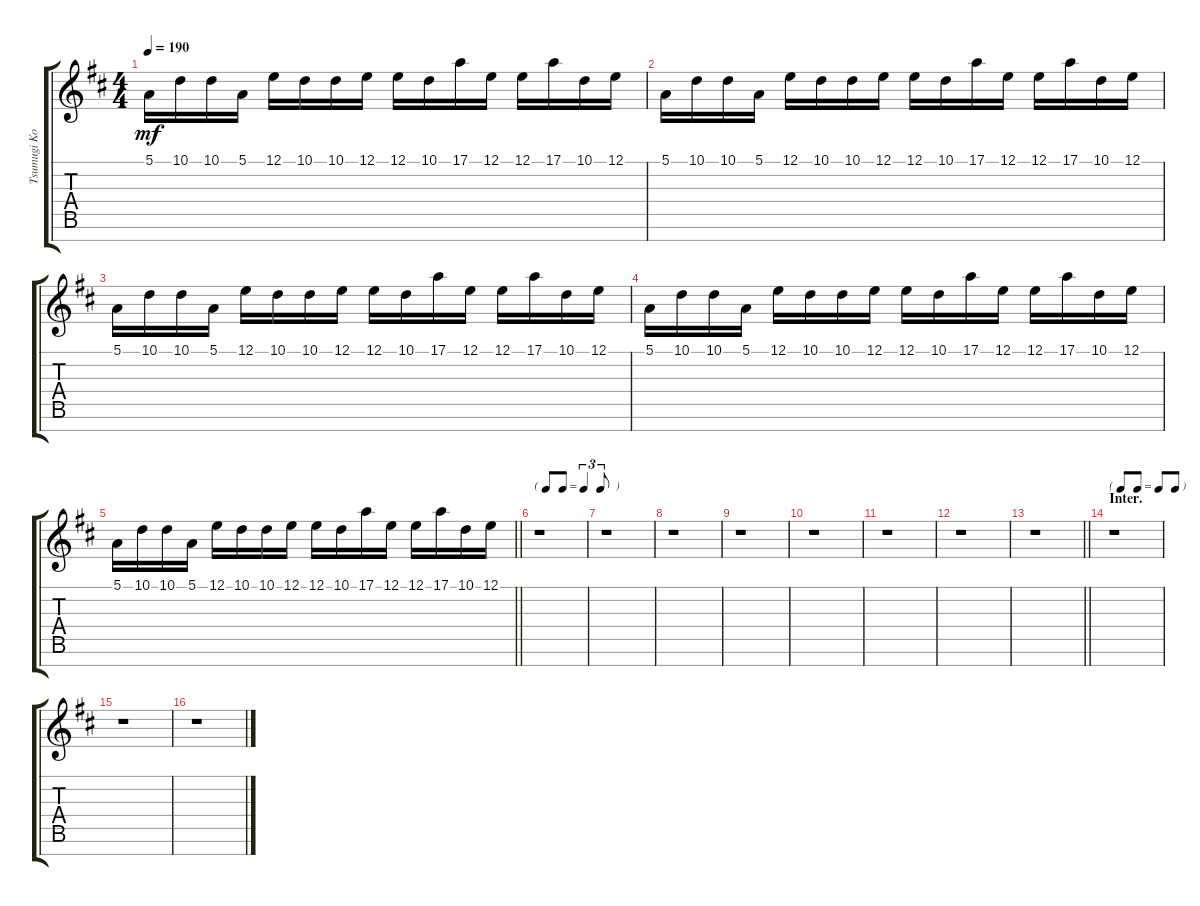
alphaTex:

\track ("Tsumugi Kotobuki (Sequence-I)" "Tsumugi Ko") {instrument lead1square}
\staff {score tabs}
\tuning (E4 B3 G3 D3 A2 E2 B1) {hide}
\ts (4 4)
\tempo 190
\clef g2
\ks d
5.1.16{dy mf} 10.1.16 10.1.16 5.1.16 12.1.16 10.1.16 10.1.16 12.1.16 12.1.16 10.1.16 17.1.16 12.1.16 12.1.16 17.1.16 10.1.16 12.1.16 |
5.1.16 10.1.16 10.1.16 5.1.16 12.1.16 10.1.16 10.1.16 12.1.16 12.1.16 10.1.16 17.1.16 12.1.16 12.1.16 17.1.16 10.1.16 12.1.16 |
5.1.16 10.1.16 10.1.16 5.1.16 12.1.16 10.1.16 10.1.16 12.1.16 12.1.16 10.1.16 17.1.16 12.1.16 12.1.16 17.1.16 10.1.16 12.1.16 |
5.1.16 10.1.16 10.1.16 5.1.16 12.1.16 10.1.16 10.1.16 12.1.16 12.1.16 10.1.16 17.1.16 12.1.16 12.1.16 17.1.16 10.1.16 12.1.16 |
\barLineRight lightlight
5.1.16 10.1.16 10.1.16 5.1.16 12.1.16 10.1.16 10.1.16 12.1.16 12.1.16 10.1.16 17.1.16 12.1.16 12.1.16 17.1.16 10.1.16 12.1.16 |
\tf triplet8th
\section ("" "")
r.1 |
r.1 |
r.1 |
r.1 |
r.1 |
r.1 |
r.1 |
\barLineRight lightlight
r.1 |
\tf none
\section ("" "Inter.")
r.1 |
r.1 |
r.1
